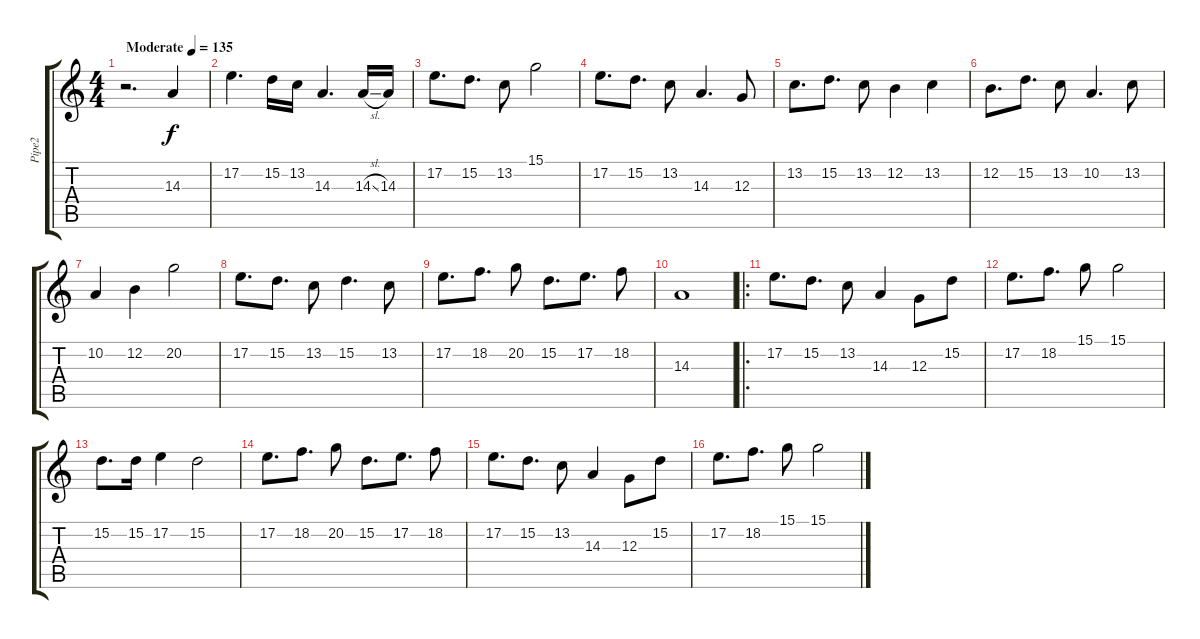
\track ("Pipe2" "Pipe2") {instrument altosax}
\staff {score tabs}
\tuning (E4 B3 G3 D3 A2 E2) {hide}
\ts (4 4)
\tempo (135 "Moderate")
\clef g2
\ks c
r.2{d dy f instrument altosax} 14.3.4 |
17.2.4{d} 15.2.16 13.2.16 14.3.4{d} 14.3{sl}.16 14.3.16 |
17.2.8{d} 15.2.8{d} 13.2.8 15.1.2 |
17.2.8{d} 15.2.8{d} 13.2.8 14.3.4{d} 12.3.8 |
13.2.8{d} 15.2.8{d} 13.2.8 12.2.4 13.2.4 |
12.2.8{d} 15.2.8{d} 13.2.8 10.2.4{d} 13.2.8 |
10.2.4 12.2.4 20.2.2 |
17.2.8{d} 15.2.8{d} 13.2.8 15.2.4{d} 13.2.8 |
17.2.8{d} 18.2.8{d} 20.2.8 15.2.8{d} 17.2.8{d} 18.2.8 |
14.3.1 |
\ro
17.2.8{d} 15.2.8{d} 13.2.8 14.3.4 12.3.8 15.2.8 |
17.2.8{d} 18.2.8{d} 15.1.8 15.1.2 |
15.2.8{d} 15.2.16 17.2.4 15.2.2 |
17.2.8{d} 18.2.8{d} 20.2.8 15.2.8{d} 17.2.8{d} 18.2.8 |
17.2.8{d} 15.2.8{d} 13.2.8 14.3.4 12.3.8 15.2.8 |
17.2.8{d} 18.2.8{d} 15.1.8 15.1.2
